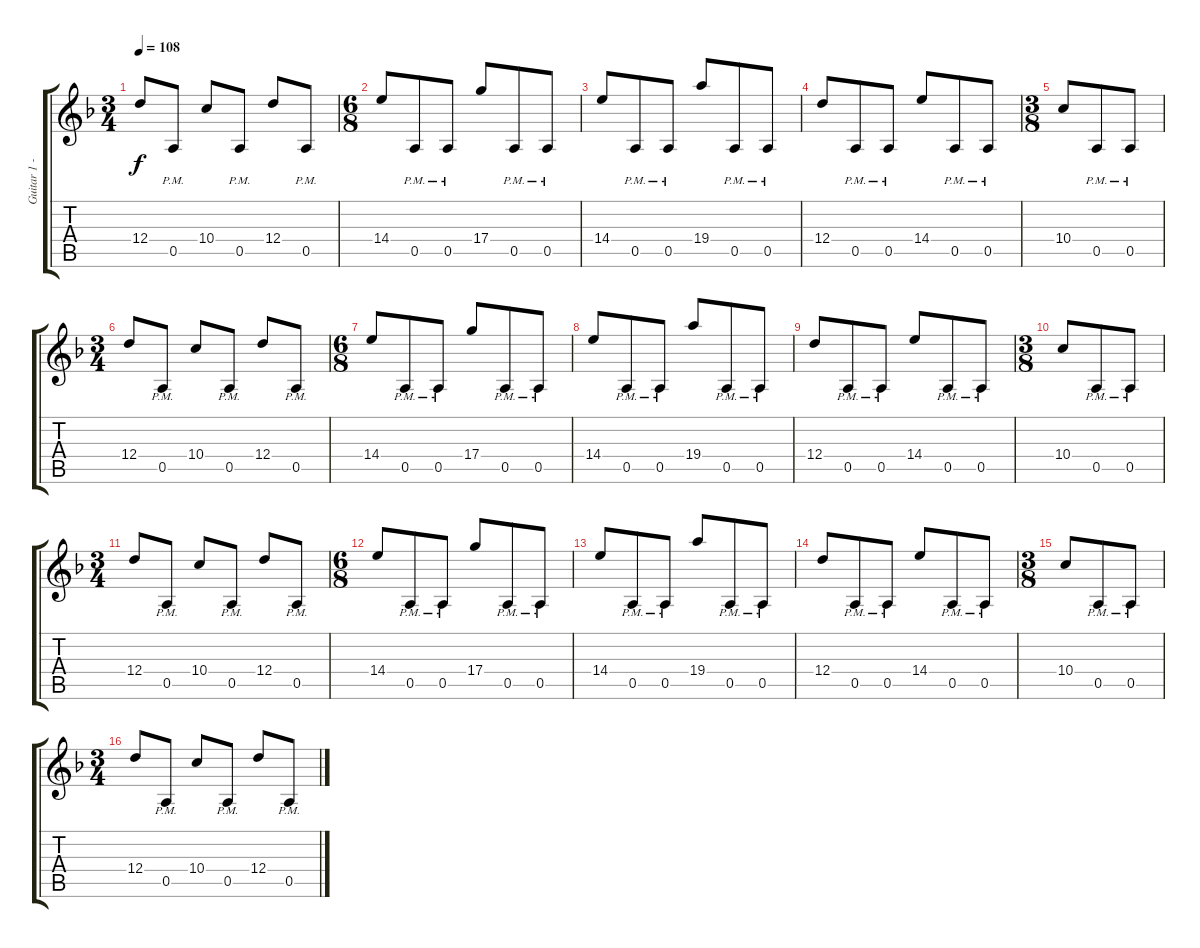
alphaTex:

\track ("Guitar 1 - hidden" "Guitar 1 -") {instrument overdrivenguitar}
\staff {score tabs}
\tuning (E4 B3 G3 D3 A2 D2) {hide}
\ts (3 4)
\tempo 108
\clef g2
\ks dminor
12.4.8{dy f} 0.5{pm}.8 10.4.8 0.5{pm}.8 12.4.8 0.5{pm}.8 |
\ts (6 8)
14.4.8 0.5{pm}.8 0.5{pm}.8 17.4.8 0.5{pm}.8 0.5{pm}.8 |
14.4.8 0.5{pm}.8 0.5{pm}.8 19.4.8 0.5{pm}.8 0.5{pm}.8 |
12.4.8 0.5{pm}.8 0.5{pm}.8 14.4.8 0.5{pm}.8 0.5{pm}.8 |
\ts (3 8)
10.4.8 0.5{pm}.8 0.5{pm}.8 |
\ts (3 4)
12.4.8 0.5{pm}.8 10.4.8 0.5{pm}.8 12.4.8 0.5{pm}.8 |
\ts (6 8)
14.4.8 0.5{pm}.8 0.5{pm}.8 17.4.8 0.5{pm}.8 0.5{pm}.8 |
14.4.8 0.5{pm}.8 0.5{pm}.8 19.4.8 0.5{pm}.8 0.5{pm}.8 |
12.4.8 0.5{pm}.8 0.5{pm}.8 14.4.8 0.5{pm}.8 0.5{pm}.8 |
\ts (3 8)
10.4.8 0.5{pm}.8 0.5{pm}.8 |
\ts (3 4)
12.4.8 0.5{pm}.8 10.4.8 0.5{pm}.8 12.4.8 0.5{pm}.8 |
\ts (6 8)
14.4.8 0.5{pm}.8 0.5{pm}.8 17.4.8 0.5{pm}.8 0.5{pm}.8 |
14.4.8 0.5{pm}.8 0.5{pm}.8 19.4.8 0.5{pm}.8 0.5{pm}.8 |
12.4.8 0.5{pm}.8 0.5{pm}.8 14.4.8 0.5{pm}.8 0.5{pm}.8 |
\ts (3 8)
10.4.8 0.5{pm}.8 0.5{pm}.8 |
\ts (3 4)
12.4.8 0.5{pm}.8 10.4.8 0.5{pm}.8 12.4.8 0.5{pm}.8
